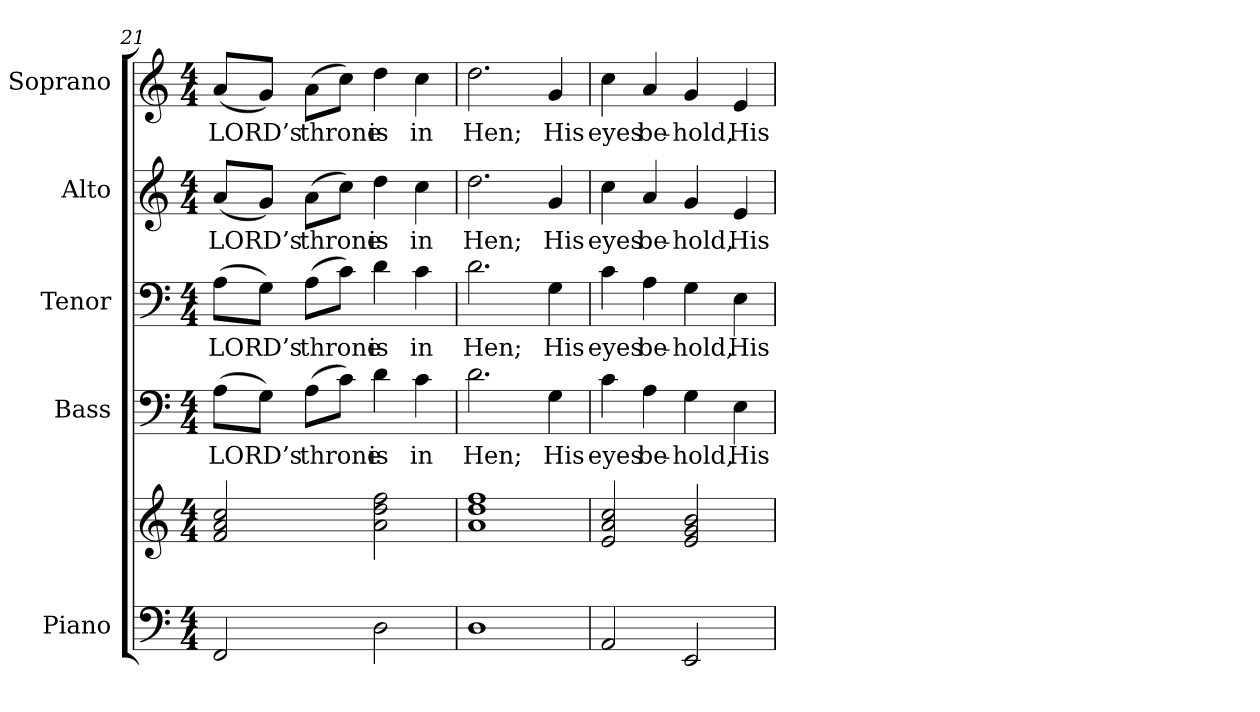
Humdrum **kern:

**kern	**kern	**kern	**text	**kern	**text	**kern	**text	**kern	**text
*part5	*part5	*part4	*part4	*part3	*part3	*part2	*part2	*part1	*part1
*staff6	*staff5	*staff4	*staff4	*staff3	*staff3	*staff2	*staff2	*staff1	*staff1
*I"Piano	*	*I"Bass	*	*I"Tenor	*	*I"Alto	*	*I"Soprano	*
*I'Pno.	*	*I'B.	*	*I'T.	*	*I'A.	*	*I'S.	*
!!LO:PB:g=z
*clefF4	*clefG2	*clefF4	*	*clefF4	*	*clefG2	*	*clefG2	*
*k[]	*k[]	*k[]	*	*k[]	*	*k[]	*	*k[]	*
*C:	*C:	*C:	*	*C:	*	*C:	*	*C:	*
*M4/4	*M4/4	*M4/4	*	*M4/4	*	*M4/4	*	*M4/4	*
=21	=21	=21	=21	=21	=21	=21	=21	=21	=21
!	!	!	!LO:LY:b:color=#000000	!	!	!	!	!	!
!	!	!	!	!	!LO:LY:b:color=#000000	!	!	!	!
!	!	!	!	!	!	!	!LO:LY:b:color=#000000	!	!
!	!	!	!	!	!	!	!	!	!LO:LY:b:color=#000000
2FFi/	2fi/ 2ai 2cci	(8Ai\L	LORD’s	(8Ai\L	LORD’s	(8ai/L	LORD’s	(8ai/L	LORD’s
.	.	8Gi\J)	.	8Gi\J)	.	8gi/J)	.	8gi/J)	.
!	!	!	!LO:LY:b:color=#000000	!	!	!	!	!	!
!	!	!	!	!	!LO:LY:b:color=#000000	!	!	!	!
!	!	!	!	!	!	!	!LO:LY:b:color=#000000	!	!
!	!	!	!	!	!	!	!	!	!LO:LY:b:color=#000000
.	.	(8Ai\L	throne	(8Ai\L	throne	(8ai\L	throne	(8ai\L	throne
.	.	8ci\J)	.	8ci\J)	.	8cci\J)	.	8cci\J)	.
!	!	!	!LO:LY:b:color=#000000	!	!	!	!	!	!
!	!	!	!	!	!LO:LY:b:color=#000000	!	!	!	!
!	!	!	!	!	!	!	!LO:LY:b:color=#000000	!	!
!	!	!	!	!	!	!	!	!	!LO:LY:b:color=#000000
2Di\	2ai\ 2ddi 2ffi	4di\	is	4di\	is	4ddi\	is	4ddi\	is
!	!	!	!LO:LY:b:color=#000000	!	!	!	!	!	!
!	!	!	!	!	!LO:LY:b:color=#000000	!	!	!	!
!	!	!	!	!	!	!	!LO:LY:b:color=#000000	!	!
!	!	!	!	!	!	!	!	!	!LO:LY:b:color=#000000
.	.	4ci\	in	4ci\	in	4cci\	in	4cci\	in
=22	=22	=22	=22	=22	=22	=22	=22	=22	=22
!	!	!	!LO:LY:b:color=#000000	!	!	!	!	!	!
!	!	!	!	!	!LO:LY:b:color=#000000	!	!	!	!
!	!	!	!	!	!	!	!LO:LY:b:color=#000000	!	!
!	!	!	!	!	!	!	!	!	!LO:LY:b:color=#000000
1Di	1ai 1ddi 1ffi	2.di\	Hen;	2.di\	Hen;	2.ddi\	Hen;	2.ddi\	Hen;
!	!	!	!LO:LY:b:color=#000000	!	!	!	!	!	!
!	!	!	!	!	!LO:LY:b:color=#000000	!	!	!	!
!	!	!	!	!	!	!	!LO:LY:b:color=#000000	!	!
!	!	!	!	!	!	!	!	!	!LO:LY:b:color=#000000
.	.	4Gi\	His	4Gi\	His	4gi/	His	4gi/	His
!!LO:PB:g=z
=23	=23	=23	=23	=23	=23	=23	=23	=23	=23
!	!	!	!LO:LY:b:color=#000000	!	!	!	!	!	!
!	!	!	!	!	!LO:LY:b:color=#000000	!	!	!	!
!	!	!	!	!	!	!	!LO:LY:b:color=#000000	!	!
!	!	!	!	!	!	!	!	!	!LO:LY:b:color=#000000
2AAi/	2ei/ 2ai 2cci	4ci\	eyes	4ci\	eyes	4cci\	eyes	4cci\	eyes
!	!	!	!LO:LY:b:color=#000000	!	!	!	!	!	!
!	!	!	!	!	!LO:LY:b:color=#000000	!	!	!	!
!	!	!	!	!	!	!	!LO:LY:b:color=#000000	!	!
!	!	!	!	!	!	!	!	!	!LO:LY:b:color=#000000
.	.	4Ai\	be-	4Ai\	be-	4ai/	be-	4ai/	be-
!	!	!	!LO:LY:b:color=#000000	!	!	!	!	!	!
!	!	!	!	!	!LO:LY:b:color=#000000	!	!	!	!
!	!	!	!	!	!	!	!LO:LY:b:color=#000000	!	!
!	!	!	!	!	!	!	!	!	!LO:LY:b:color=#000000
2EEi/	2ei/ 2gi 2bi	4Gi\	-hold,	4Gi\	-hold,	4gi/	-hold,	4gi/	-hold,
!	!	!	!LO:LY:b:color=#000000	!	!	!	!	!	!
!	!	!	!	!	!LO:LY:b:color=#000000	!	!	!	!
!	!	!	!	!	!	!	!LO:LY:b:color=#000000	!	!
!	!	!	!	!	!	!	!	!	!LO:LY:b:color=#000000
.	.	4Ei\	His	4Ei\	His	4ei/	His	4ei/	His
=	=	=	=	=	=	=	=	=	=
*-	*-	*-	*-	*-	*-	*-	*-	*-	*-
